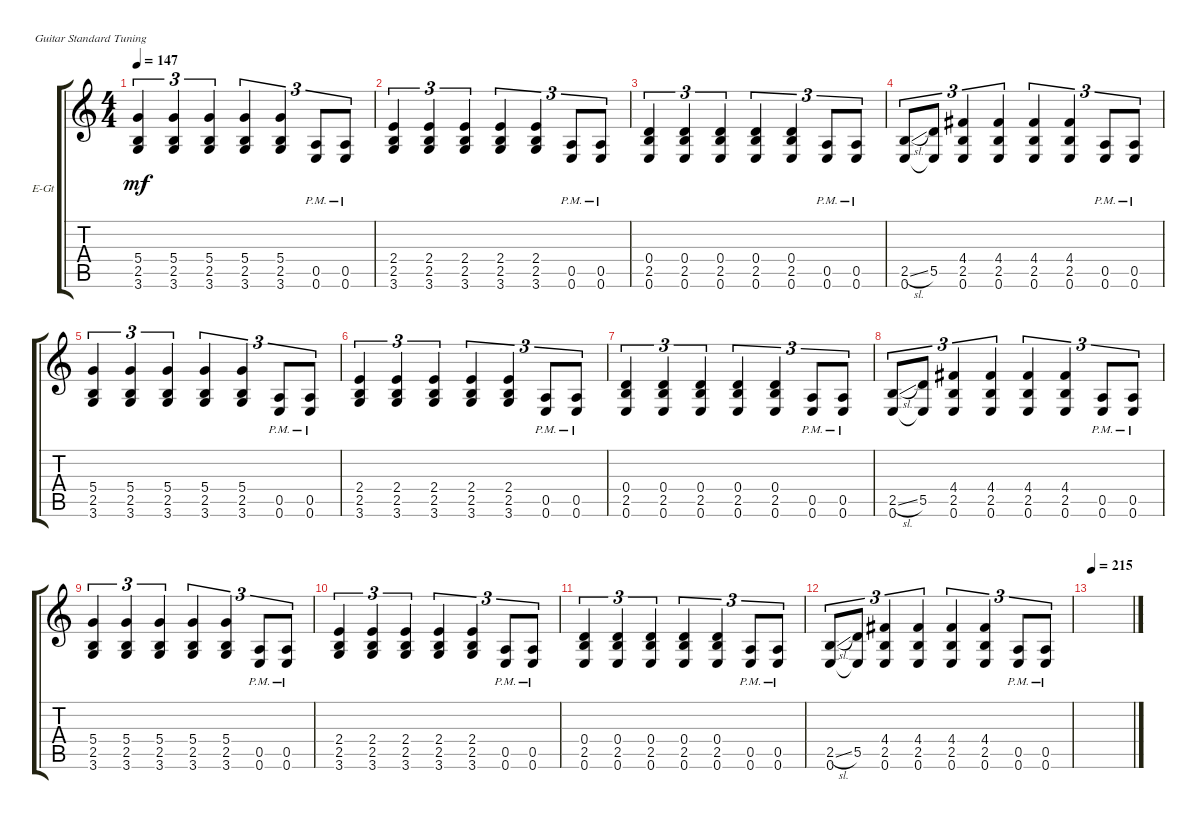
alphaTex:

\defaultSystemsLayout 4
\bracketExtendMode groupsimilarinstruments
\firstSystemTrackNameOrientation horizontal
\otherSystemsTrackNameOrientation horizontal
\track ("Matt" "E-Gt") {instrument distortionguitar}
\staff {score tabs}
\tuning (E4 B3 G3 D3 A2 E2)
\ts (4 4)
\tempo 147
\clef g2
\ks c
(3.6 2.5 5.4).4{tu (3 2) dy mf} (3.6 2.5 5.4).4{tu (3 2)} (3.6 2.5 5.4).4{tu (3 2)} (3.6 2.5 5.4).4{tu (3 2)} (3.6 2.5 5.4).4{tu (3 2)} (0.6{pm} 0.5{pm}).8{tu (3 2)} (0.6{pm} 0.5{pm}).8{tu (3 2)} |
(3.6 2.5 2.4).4{tu (3 2)} (3.6 2.5 2.4).4{tu (3 2)} (3.6 2.5 2.4).4{tu (3 2)} (3.6 2.5 2.4).4{tu (3 2)} (3.6 2.5 2.4).4{tu (3 2)} (0.6{pm} 0.5{pm}).8{tu (3 2)} (0.6{pm} 0.5{pm}).8{tu (3 2)} |
(0.6 2.5 0.4).4{tu (3 2)} (0.6 2.5 0.4).4{tu (3 2)} (0.6 2.5 0.4).4{tu (3 2)} (0.6 2.5 0.4).4{tu (3 2)} (0.6 2.5 0.4).4{tu (3 2)} (0.6{pm} 0.5{pm}).8{tu (3 2)} (0.6{pm} 0.5{pm}).8{tu (3 2)} |
(0.6 2.5{sl}).8{tu (3 2)} (5.5 0.6{t}).8{tu (3 2)} (2.5 4.4 0.6).4{tu (3 2)} (2.5 4.4 0.6).4{tu (3 2)} (2.5 4.4 0.6).4{tu (3 2)} (2.5 4.4 0.6).4{tu (3 2)} (0.6{pm} 0.5{pm}).8{tu (3 2)} (0.6{pm} 0.5{pm}).8{tu (3 2)} |
(3.6 2.5 5.4).4{tu (3 2)} (3.6 2.5 5.4).4{tu (3 2)} (3.6 2.5 5.4).4{tu (3 2)} (3.6 2.5 5.4).4{tu (3 2)} (3.6 2.5 5.4).4{tu (3 2)} (0.6{pm} 0.5{pm}).8{tu (3 2)} (0.6{pm} 0.5{pm}).8{tu (3 2)} |
(3.6 2.5 2.4).4{tu (3 2)} (3.6 2.5 2.4).4{tu (3 2)} (3.6 2.5 2.4).4{tu (3 2)} (3.6 2.5 2.4).4{tu (3 2)} (3.6 2.5 2.4).4{tu (3 2)} (0.6{pm} 0.5{pm}).8{tu (3 2)} (0.6{pm} 0.5{pm}).8{tu (3 2)} |
(0.6 2.5 0.4).4{tu (3 2)} (0.6 2.5 0.4).4{tu (3 2)} (0.6 2.5 0.4).4{tu (3 2)} (0.6 2.5 0.4).4{tu (3 2)} (0.6 2.5 0.4).4{tu (3 2)} (0.6{pm} 0.5{pm}).8{tu (3 2)} (0.6{pm} 0.5{pm}).8{tu (3 2)} |
(0.6 2.5{sl}).8{tu (3 2)} (5.5 0.6{t}).8{tu (3 2)} (2.5 4.4 0.6).4{tu (3 2)} (2.5 4.4 0.6).4{tu (3 2)} (2.5 4.4 0.6).4{tu (3 2)} (2.5 4.4 0.6).4{tu (3 2)} (0.6{pm} 0.5{pm}).8{tu (3 2)} (0.6{pm} 0.5{pm}).8{tu (3 2)} |
(3.6 2.5 5.4).4{tu (3 2)} (3.6 2.5 5.4).4{tu (3 2)} (3.6 2.5 5.4).4{tu (3 2)} (3.6 2.5 5.4).4{tu (3 2)} (3.6 2.5 5.4).4{tu (3 2)} (0.6{pm} 0.5{pm}).8{tu (3 2)} (0.6{pm} 0.5{pm}).8{tu (3 2)} |
(3.6 2.5 2.4).4{tu (3 2)} (3.6 2.5 2.4).4{tu (3 2)} (3.6 2.5 2.4).4{tu (3 2)} (3.6 2.5 2.4).4{tu (3 2)} (3.6 2.5 2.4).4{tu (3 2)} (0.6{pm} 0.5{pm}).8{tu (3 2)} (0.6{pm} 0.5{pm}).8{tu (3 2)} |
(0.6 2.5 0.4).4{tu (3 2)} (0.6 2.5 0.4).4{tu (3 2)} (0.6 2.5 0.4).4{tu (3 2)} (0.6 2.5 0.4).4{tu (3 2)} (0.6 2.5 0.4).4{tu (3 2)} (0.6{pm} 0.5{pm}).8{tu (3 2)} (0.6{pm} 0.5{pm}).8{tu (3 2)} |
(0.6 2.5{sl}).8{tu (3 2)} (5.5 0.6{t}).8{tu (3 2)} (2.5 4.4 0.6).4{tu (3 2)} (2.5 4.4 0.6).4{tu (3 2)} (2.5 4.4 0.6).4{tu (3 2)} (2.5 4.4 0.6).4{tu (3 2)} (0.6{pm} 0.5{pm}).8{tu (3 2)} (0.6{pm} 0.5{pm}).8{tu (3 2)} |
\tempo 215
